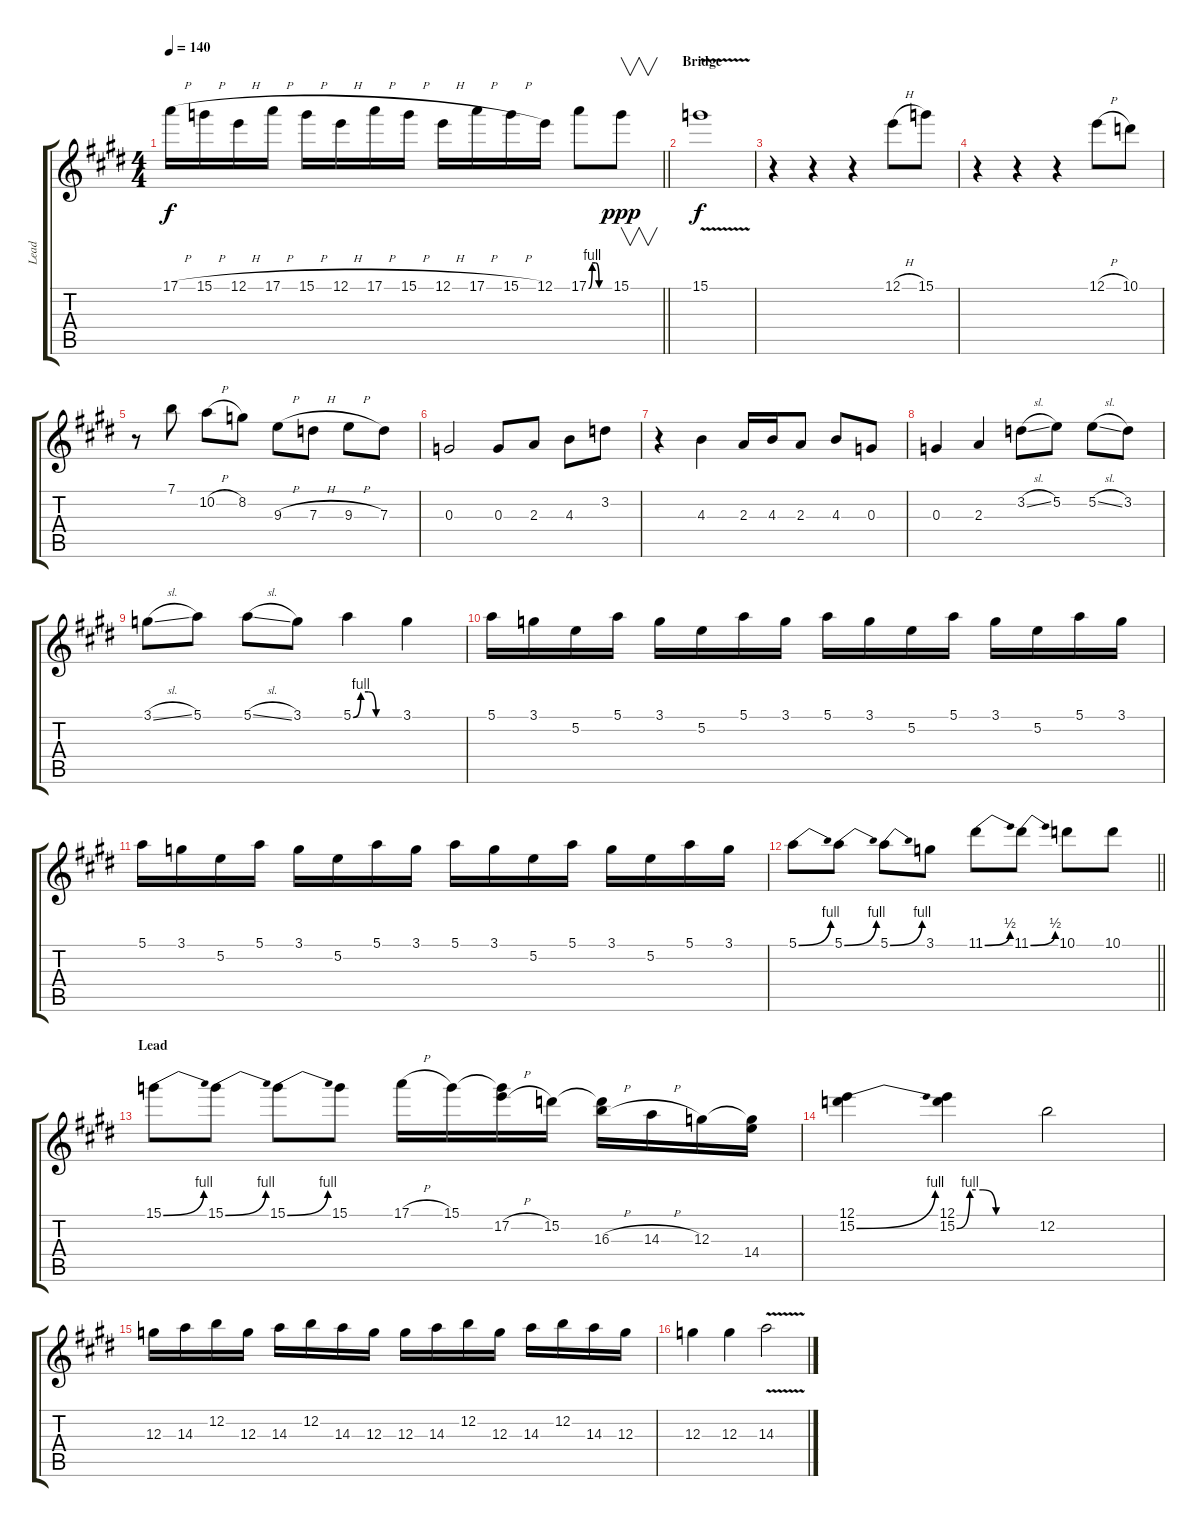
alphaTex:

\track ("Lead" "Lead") {instrument distortionguitar}
\staff {score tabs}
\tuning (E4 B3 G3 D3 A2 E2) {hide}
\ts (4 4)
\tempo 140
\clef g2
\barLineRight lightlight
\ks c#minor
17.1{h}.16{dy f} 15.1{h}.16 12.1{h}.16 17.1{h}.16 15.1{h}.16 12.1{h}.16 17.1{h}.16 15.1{h}.16 12.1{h}.16 17.1{h}.16 15.1{h}.16 12.1.16 17.1{be (custom 0 0 10 4 20 4 30 0 60 0)}.8 15.1.8{v dy ppp} |
\section ("" "Bridge")
15.1{v}.1{dy f} |
r.4 r.4 r.4 12.1{h}.8 15.1.8 |
r.4 r.4 r.4 12.1{h}.8 10.1.8 |
r.8 7.1.8 10.2{h}.8 8.2.8 9.3{h}.8 7.3{h}.8 9.3{h}.8 7.3.8 |
0.3.2 0.3.8 2.3.8 4.3.8 3.2.8 |
r.4 4.3.4 2.3.16 4.3.16 2.3.8 4.3.8 0.3.8 |
0.3.4 2.3.4 3.2{sl}.8 5.2.8 5.2{sl}.8 3.2.8 |
3.1{sl}.8 5.1.8 5.1{sl}.8 3.1.8 5.1{be (custom 0 0 10 4 20 4 30 0 60 0)}.4 3.1.4 |
5.1.16 3.1.16 5.2.16 5.1.16 3.1.16 5.2.16 5.1.16 3.1.16 5.1.16 3.1.16 5.2.16 5.1.16 3.1.16 5.2.16 5.1.16 3.1.16 |
5.1.16 3.1.16 5.2.16 5.1.16 3.1.16 5.2.16 5.1.16 3.1.16 5.1.16 3.1.16 5.2.16 5.1.16 3.1.16 5.2.16 5.1.16 3.1.16 |
\barLineRight lightlight
5.1{be (bend 0 0 60 4)}.8 5.1{be (bend 0 0 60 4)}.8 5.1{be (bend 0 0 60 4)}.8 3.1.8 11.1{be (bend 0 0 60 2)}.8 11.1{be (bend 0 0 60 2)}.8 10.1.8 10.1.8 |
\section ("" "Lead")
15.1{be (bend 0 0 60 4)}.8 15.1{be (bend 0 0 60 4)}.8 15.1{be (bend 0 0 60 4)}.8 15.1.8 17.1{h}.16 15.1.16 (15.1{t} 17.2{h}).16 15.2.16 (15.2{t} 16.3{h}).16 14.3{h}.16 12.3.16 (12.3{t} 14.4).16 |
(12.1 15.2{be (bend 0 0 60 4)}).4 (12.1 15.2{be (custom 0 0 10 4 20 4 30 0 60 0)}).4 12.2.2 |
12.3.16 14.3.16 12.2.16 12.3.16 14.3.16 12.2.16 14.3.16 12.3.16 12.3.16 14.3.16 12.2.16 12.3.16 14.3.16 12.2.16 14.3.16 12.3.16 |
12.3.4 12.3.4 14.3{v}.2
